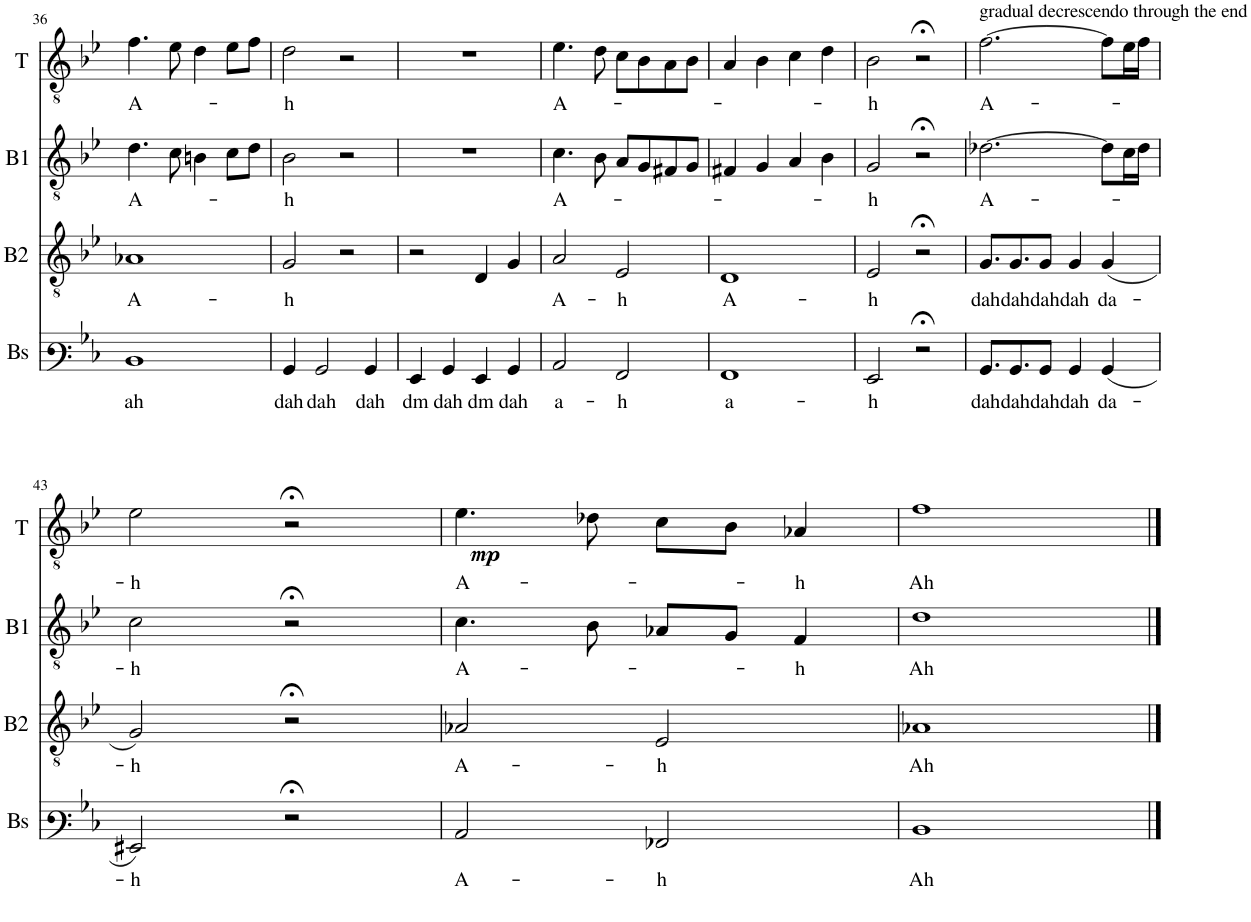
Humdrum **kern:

**kern	**text	**kern	**text	**kern	**text	**kern	**text	**dynam
*part4	*part4	*part3	*part3	*part2	*part2	*part1	*part1	*part1
*staff4	*staff4	*staff3	*staff3	*staff2	*staff2	*staff1	*staff1	*staff1
*I"Bass	*	*I"Bari 2	*	*I"Bari 1	*	*I"Tenor	*	*
*I'Bs	*	*I'B2	*	*I'B1	*	*I'T	*	*
!!LO:PB:g=z
*clefF3	*	*clefGv2	*	*clefGv2	*	*clefGv2	*	*
*k[b-e-]	*	*k[b-e-]	*	*k[b-e-]	*	*k[b-e-]	*	*
*M4/4	*	*M4/4	*	*M4/4	*	*M4/4	*	*
=36	=36	=36	=36	=36	=36	=36	=36	=36
!	!LO:LY:b	!	!LO:LY:b	!	!LO:LY:b	!	!LO:LY:b	!
1D	ah	1A-X	A-	4.d\	A-	4.f\	A-	.
.	.	.	.	8c\	.	8e-\	.	.
.	.	.	.	4Bn\	.	4d\	.	.
.	.	.	.	8c\L	.	8e-\L	.	.
.	.	.	.	8d\J	.	8f\J	.	.
=37	=37	=37	=37	=37	=37	=37	=37	=37
!	!LO:LY:b	!	!LO:LY:b	!	!LO:LY:b	!	!LO:LY:b	!
4BB-/	dah	2G/	-h	2B-\	h	2d\	-h	.
!	!LO:LY:b	!	!	!	!	!	!	!
2BB-/	dah	.	.	.	.	.	.	.
.	.	2r	.	2r	.	2r	.	.
!	!LO:LY:b	!	!	!	!	!	!	!
4BB-/	dah	.	.	.	.	.	.	.
=38	=38	=38	=38	=38	=38	=38	=38	=38
!	!LO:LY:b	!	!	!	!	!	!	!
4GG/	dm	2r	.	1r	.	1r	.	.
!	!LO:LY:b	!	!	!	!	!	!	!
4BB-/	dah	.	.	.	.	.	.	.
!	!LO:LY:b	!	!	!	!	!	!	!
4GG/	dm	4D/	.	.	.	.	.	.
!	!LO:LY:b	!	!	!	!	!	!	!
4BB-/	dah	4G/	.	.	.	.	.	.
=39	=39	=39	=39	=39	=39	=39	=39	=39
!	!LO:LY:b	!	!LO:LY:b	!	!LO:LY:b	!	!LO:LY:b	!
2C/	a-	2A/	A-	4.c\	A-	4.e-\	A-	.
.	.	.	.	8B-\	.	8d\	.	.
!	!LO:LY:b	!	!LO:LY:b	!	!	!	!	!
2AA/	-h	2E-/	-h	8A/L	.	8c\L	.	.
.	.	.	.	8G/	.	8B-\	.	.
.	.	.	.	8F#X/	.	8A\	.	.
.	.	.	.	8G/J	.	8B-\J	.	.
=40	=40	=40	=40	=40	=40	=40	=40	=40
!	!LO:LY:b	!	!LO:LY:b	!	!	!	!	!
1AA	a-	1D	A-	4F#X/	.	4A/	.	.
.	.	.	.	4G/	.	4B-\	.	.
.	.	.	.	4A/	.	4c\	.	.
.	.	.	.	4B-\	.	4d\	.	.
=41	=41	=41	=41	=41	=41	=41	=41	=41
!	!LO:LY:b	!	!LO:LY:b	!	!LO:LY:b	!	!LO:LY:b	!
2GG/	-h	2E-/	-h	2G/	-h	2B-\	-h	.
2r;<	.	2r;<	.	2r;<	.	2r;<	.	.
=42	=42	=42	=42	=42	=42	=42	=42	=42
!	!	!	!	!	!	!LO:TX:a:t=gradual decrescendo through the end	!	!
!	!LO:LY:b	!	!LO:LY:b	!	!LO:LY:b	!	!LO:LY:b	!
8.BB-/L	dah	8.G/L	dah	[2.d-X\	A-	[2.f\	A-	.
!	!LO:LY:b	!	!LO:LY:b	!	!	!	!	!
8.BB-/	dah	8.G/	dah	.	.	.	.	.
!	!LO:LY:b	!	!LO:LY:b	!	!	!	!	!
8BB-/J	dah	8G/J	dah	.	.	.	.	.
!	!LO:LY:b	!	!LO:LY:b	!	!	!	!	!
4BB-/	dah	4G/	dah	.	.	.	.	.
!	!LO:LY:b	!	!LO:LY:b	!	!	!	!	!
(4BB-/	da-	(4G/	da-	8d-\L]	.	8f\L]	.	.
.	.	.	.	16c\L	.	16e-\L	.	.
.	.	.	.	16d-\JJ	.	16f\JJ	.	.
!!LO:LB:g=z
=43	=43	=43	=43	=43	=43	=43	=43	=43
!	!LO:LY:b	!	!LO:LY:b	!	!LO:LY:b	!	!LO:LY:b	!
2GG#X/)	-h	2G/)	-h	2c\	-h	2e-\	-h	.
2r;<	.	2r;<	.	2r;<	.	2r;<	.	.
=44	=44	=44	=44	=44	=44	=44	=44	=44
!	!LO:LY:b	!	!LO:LY:b	!	!LO:LY:b	!	!LO:LY:b	!LO:DY:b
2C/	A-	2A-X/	A-	4.c\	A-	4.e-\	A-	mp
.	.	.	.	8B-\	.	8d-X\	.	.
!	!LO:LY:b	!	!LO:LY:b	!	!	!	!	!
2AA-X/	-h	2E-/	-h	8A-X/L	.	8c\L	.	.
.	.	.	.	8G/J	.	8B-\J	.	.
!	!	!	!	!	!LO:LY:b	!	!LO:LY:b	!
.	.	.	.	4F/	h	4A-X/	h	.
=45	=45	=45	=45	=45	=45	=45	=45	=45
!	!LO:LY:b	!	!LO:LY:b	!	!LO:LY:b	!	!LO:LY:b	!
1D	Ah	1A-X	Ah	1d	Ah	1f	Ah	.
==	==	==	==	==	==	==	==	==
*-	*-	*-	*-	*-	*-	*-	*-	*-
